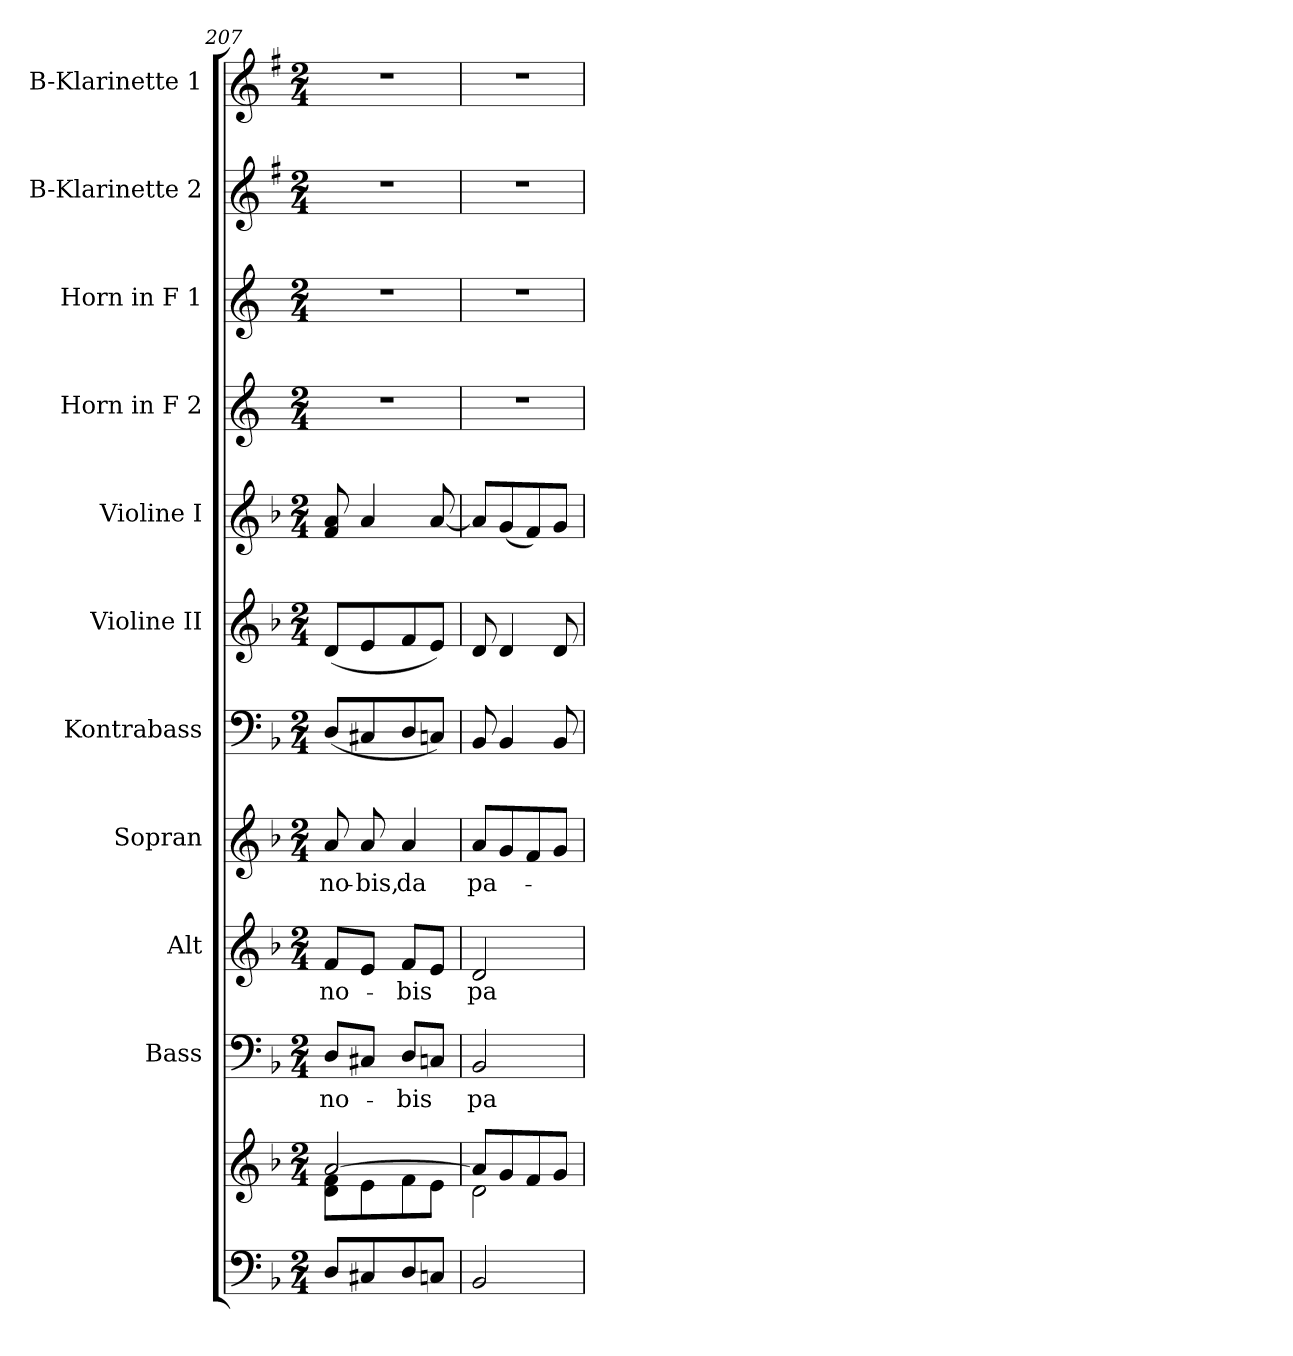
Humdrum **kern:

**kern	**kern	**kern	**text	**kern	**text	**kern	**text	**kern	**kern	**kern	**kern	**kern	**kern	**kern
*part11	*part11	*part10	*part10	*part9	*part9	*part8	*part8	*part7	*part6	*part5	*part4	*part3	*part2	*part1
*staff12	*staff11	*staff10	*staff10	*staff9	*staff9	*staff8	*staff8	*staff7	*staff6	*staff5	*staff4	*staff3	*staff2	*staff1
*	*	*I"Bass	*	*I"Alt	*	*I"Sopran	*	*I"Kontrabass	*I"Violine II	*I"Violine I	*I"Horn in F 2	*I"Horn in F 1	*I"B-Klarinette 2	*I"B-Klarinette 1
*	*	*I'B.	*	*I'A.	*	*I'S.	*	*I'Kb.	*I'Vl. II	*I'Vl. I	*	*	*I'B Kl. 2	*I'B Kl. 1
!!LO:PB:g=z
*clefF4	*clefG2	*clefF4	*	*clefG2	*	*clefG2	*	*clefF4	*clefG2	*clefG2	*clefG2	*clefG2	*clefG2	*clefG2
*	*	*	*	*	*	*	*	*ITrd7c12	*	*	*ITrd4c7	*ITrd4c7	*ITrd1c2	*ITrd1c2
*k[b-]	*k[b-]	*k[b-]	*	*k[b-]	*	*k[b-]	*	*k[b-]	*k[b-]	*k[b-]	*k[b-]	*k[b-]	*k[b-]	*k[b-]
*F:	*F:	*F:	*	*F:	*	*F:	*	*F:	*F:	*F:	*F:	*F:	*F:	*F:
*M2/4	*M2/4	*M2/4	*	*M2/4	*	*M2/4	*	*M2/4	*M2/4	*M2/4	*M2/4	*M2/4	*M2/4	*M2/4
=207	=207	=207	=207	=207	=207	=207	=207	=207	=207	=207	=207	=207	=207	=207
*	*^	*	*	*	*	*	*	*	*	*	*	*	*	*
!	!	!	!	!LO:LY:b	!	!LO:LY:b	!	!LO:LY:b	!	!	!	!	!	!	!
8D/L	[>2a/	8d\ 8f\L	8D/L	no-	8f/L	no-	8a/	no-	(<8DD/L	(<8d/L	8f/ 8a/	2r	2r	2r	2r
!	!	!	!	!	!	!	!	!LO:LY:b	!	!	!	!	!	!	!
8C#X/	.	8e\	8C#X/J	.	8e/J	.	8a/	-bis,	8CC#X/	8e/	4a/	.	.	.	.
!	!	!	!	!LO:LY:b	!	!LO:LY:b	!	!LO:LY:b	!	!	!	!	!	!	!
8D/	.	8f\	8D/L	-bis	8f/L	-bis	4a/	da	8DD/	8f/	.	.	.	.	.
8Cn/J	.	8e\J	8Cn/J	.	8e/J	.	.	.	8CCn/J)	8e/J)	[8a/	.	.	.	.
=208	=208	=208	=208	=208	=208	=208	=208	=208	=208	=208	=208	=208	=208	=208	=208
!	!	!	!	!LO:LY:b	!	!LO:LY:b	!	!LO:LY:b	!	!	!	!	!	!	!
2BB-/	8a/L]	2d\	2BB-/	pa-	2d/	pa-	8a/L	pa-	8BBB-/	8d/	8a/L]	2r	2r	2r	2r
.	8g/	.	.	.	.	.	8g/	.	4BBB-/	4d/	(<8g/	.	.	.	.
.	8f/	.	.	.	.	.	8f/	.	.	.	8f/)	.	.	.	.
.	8g/J	.	.	.	.	.	8g/J	.	8BBB-/	8d/	8g/J	.	.	.	.
*	*v	*v	*	*	*	*	*	*	*	*	*	*	*	*	*
=	=	=	=	=	=	=	=	=	=	=	=	=	=	=
*-	*-	*-	*-	*-	*-	*-	*-	*-	*-	*-	*-	*-	*-	*-
